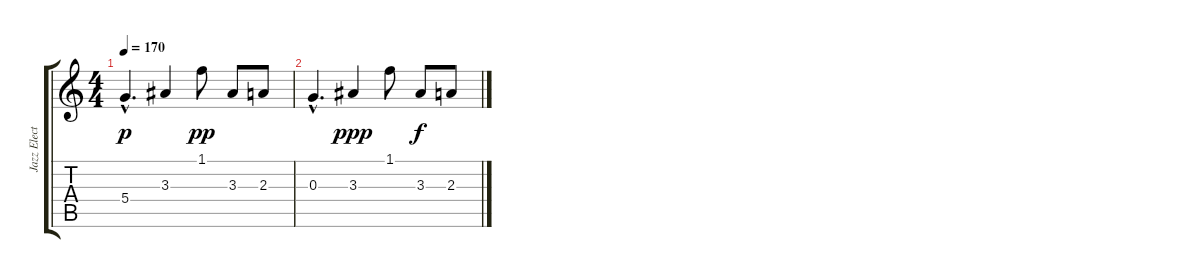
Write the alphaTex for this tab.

\track ("Jazz Electric" "Jazz Elect") {instrument electricguitarjazz}
\staff {score tabs}
\tuning (E4 B3 G3 D3 A2 E2) {hide}
\ts (4 4)
\tempo 170
\clef g2
\ks c
5.4{hac}.4{d dy p} 3.3.4 1.1.8{dy pp} 3.3.8 2.3.8 |
0.3{hac}.4{d} 3.3.4{dy ppp} 1.1.8 3.3.8{dy f} 2.3.8
